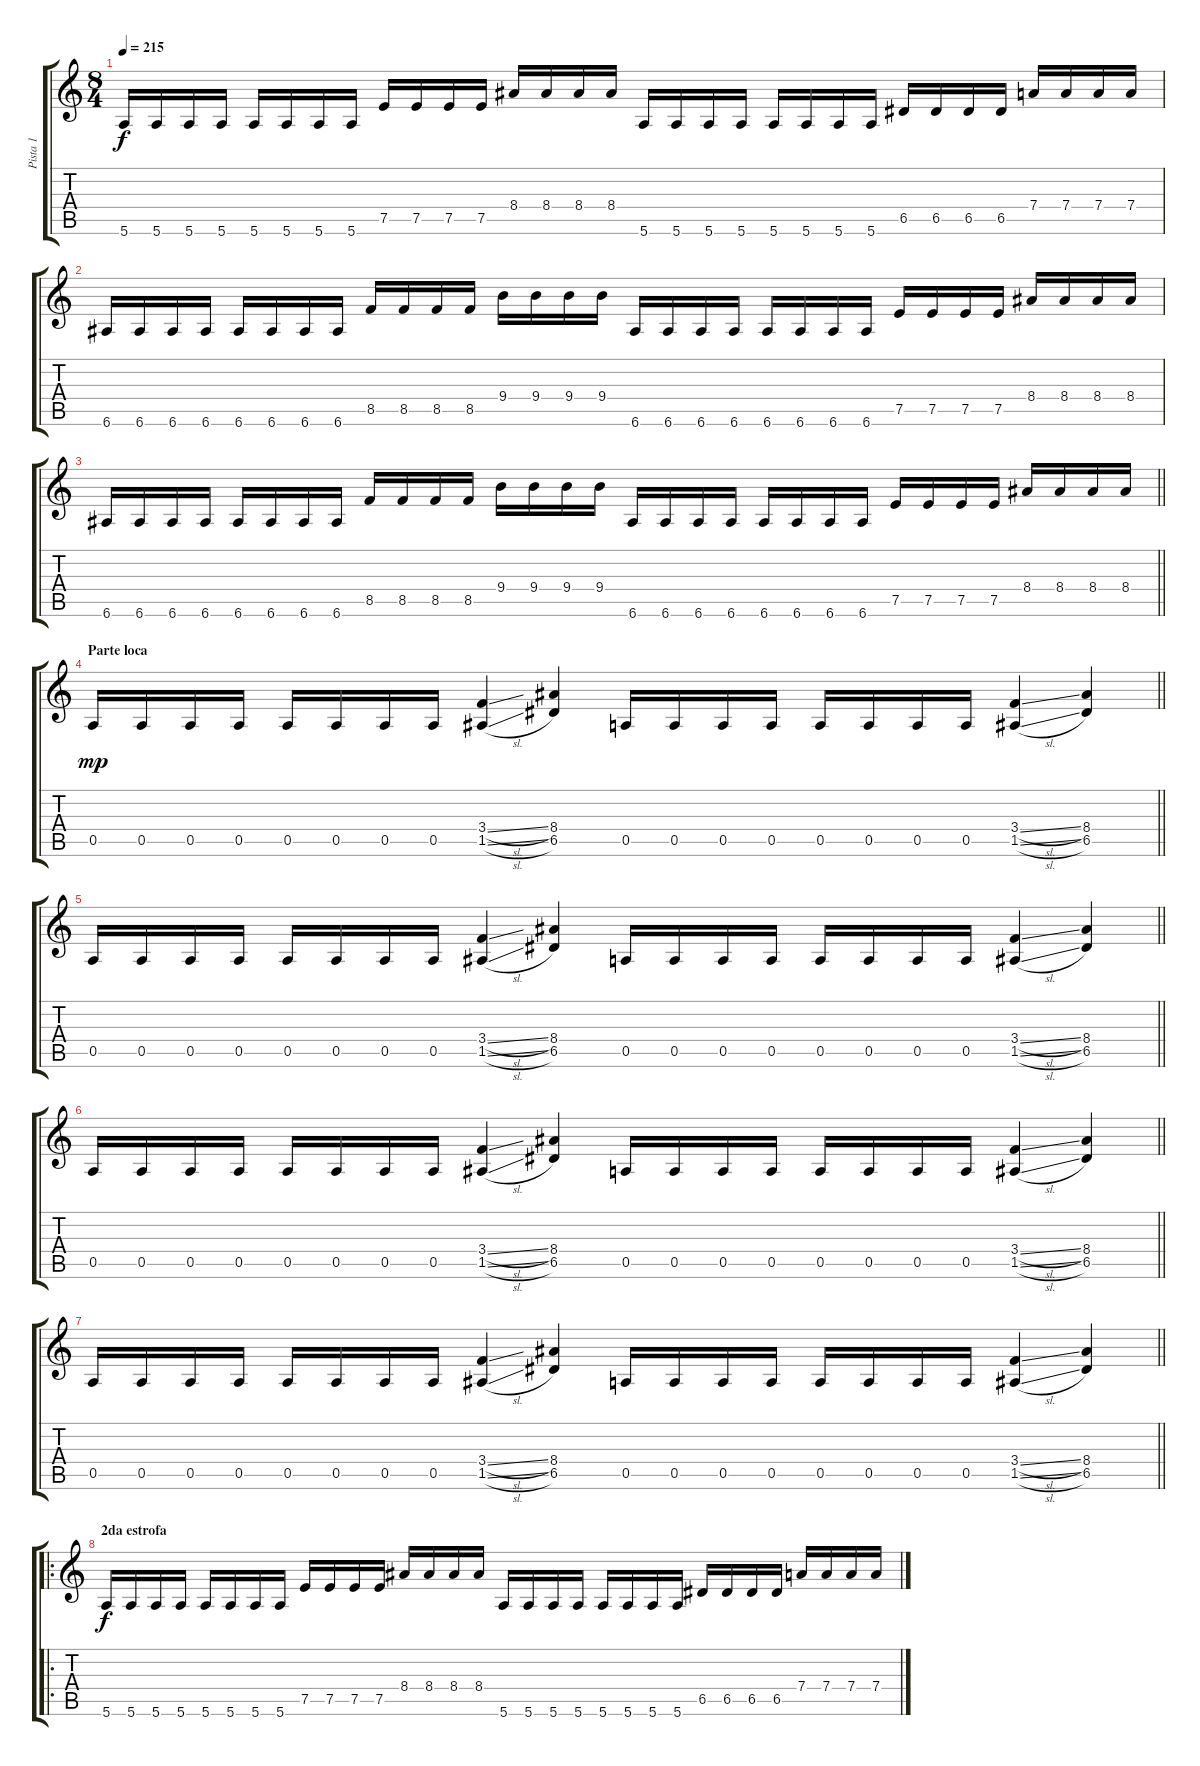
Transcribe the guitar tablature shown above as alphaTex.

\track ("Pista 1" "Pista 1") {instrument distortionguitar}
\staff {score tabs}
\tuning (E4 B3 G3 D3 A2 E2) {hide}
\ts (8 4)
\tempo 215
\clef g2
\ks c
5.6.16{dy f} 5.6.16 5.6.16 5.6.16 5.6.16 5.6.16 5.6.16 5.6.16 7.5.16 7.5.16 7.5.16 7.5.16 8.4.16 8.4.16 8.4.16 8.4.16 5.6.16 5.6.16 5.6.16 5.6.16 5.6.16 5.6.16 5.6.16 5.6.16 6.5.16 6.5.16 6.5.16 6.5.16 7.4.16 7.4.16 7.4.16 7.4.16 |
6.6.16 6.6.16 6.6.16 6.6.16 6.6.16 6.6.16 6.6.16 6.6.16 8.5.16 8.5.16 8.5.16 8.5.16 9.4.16 9.4.16 9.4.16 9.4.16 6.6.16 6.6.16 6.6.16 6.6.16 6.6.16 6.6.16 6.6.16 6.6.16 7.5.16 7.5.16 7.5.16 7.5.16 8.4.16 8.4.16 8.4.16 8.4.16 |
\barLineRight lightlight
6.6.16 6.6.16 6.6.16 6.6.16 6.6.16 6.6.16 6.6.16 6.6.16 8.5.16 8.5.16 8.5.16 8.5.16 9.4.16 9.4.16 9.4.16 9.4.16 6.6.16 6.6.16 6.6.16 6.6.16 6.6.16 6.6.16 6.6.16 6.6.16 7.5.16 7.5.16 7.5.16 7.5.16 8.4.16 8.4.16 8.4.16 8.4.16 |
\section ("" "Parte loca")
\barLineRight lightlight
0.5.16{dy mp} 0.5.16 0.5.16 0.5.16 0.5.16 0.5.16 0.5.16 0.5.16 (3.4{sl} 1.5{sl}).4 (8.4 6.5).4 0.5.16 0.5.16 0.5.16 0.5.16 0.5.16 0.5.16 0.5.16 0.5.16 (3.4{sl} 1.5{sl}).4 (8.4 6.5).4 |
\barLineRight lightlight
0.5.16 0.5.16 0.5.16 0.5.16 0.5.16 0.5.16 0.5.16 0.5.16 (3.4{sl} 1.5{sl}).4 (8.4 6.5).4 0.5.16 0.5.16 0.5.16 0.5.16 0.5.16 0.5.16 0.5.16 0.5.16 (3.4{sl} 1.5{sl}).4 (8.4 6.5).4 |
\barLineRight lightlight
0.5.16 0.5.16 0.5.16 0.5.16 0.5.16 0.5.16 0.5.16 0.5.16 (3.4{sl} 1.5{sl}).4 (8.4 6.5).4 0.5.16 0.5.16 0.5.16 0.5.16 0.5.16 0.5.16 0.5.16 0.5.16 (3.4{sl} 1.5{sl}).4 (8.4 6.5).4 |
\barLineRight lightlight
0.5.16 0.5.16 0.5.16 0.5.16 0.5.16 0.5.16 0.5.16 0.5.16 (3.4{sl} 1.5{sl}).4 (8.4 6.5).4 0.5.16 0.5.16 0.5.16 0.5.16 0.5.16 0.5.16 0.5.16 0.5.16 (3.4{sl} 1.5{sl}).4 (8.4 6.5).4 |
\ro
\section ("" "2da estrofa")
5.6.16{dy f} 5.6.16 5.6.16 5.6.16 5.6.16 5.6.16 5.6.16 5.6.16 7.5.16 7.5.16 7.5.16 7.5.16 8.4.16 8.4.16 8.4.16 8.4.16 5.6.16 5.6.16 5.6.16 5.6.16 5.6.16 5.6.16 5.6.16 5.6.16 6.5.16 6.5.16 6.5.16 6.5.16 7.4.16 7.4.16 7.4.16 7.4.16
